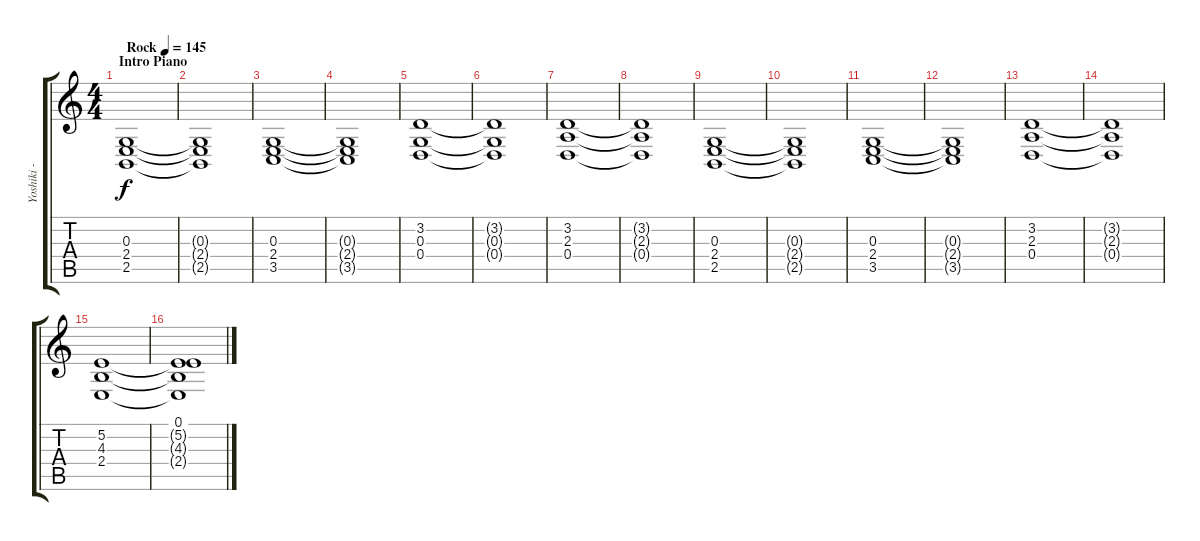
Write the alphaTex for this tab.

\track ("Yoshiki - Gauche" "Yoshiki - ") {instrument acousticgrandpiano}
\staff {score tabs}
\tuning (E4 B3 G3 D3 A2 E2) {hide}
\ts (4 4)
\section ("" "Intro Piano")
\tempo (145 "Rock")
\clef g2
\ks c
(0.3 2.4 2.5).1{dy f instrument acousticgrandpiano} |
(0.3{t} 2.4{t} 2.5{t}).1 |
(0.3 2.4 3.5).1 |
(0.3{t} 2.4{t} 3.5{t}).1 |
(3.2 0.3 0.4).1 |
(3.2{t} 0.3{t} 0.4{t}).1 |
(3.2 2.3 0.4).1 |
(3.2{t} 2.3{t} 0.4{t}).1 |
(0.3 2.4 2.5).1 |
(0.3{t} 2.4{t} 2.5{t}).1 |
(0.3 2.4 3.5).1 |
(0.3{t} 2.4{t} 3.5{t}).1 |
(3.2 2.3 0.4).1 |
(3.2{t} 2.3{t} 0.4{t}).1 |
(5.2 4.3 2.4).1 |
(0.1 5.2{t} 4.3{t} 2.4{t}).1
